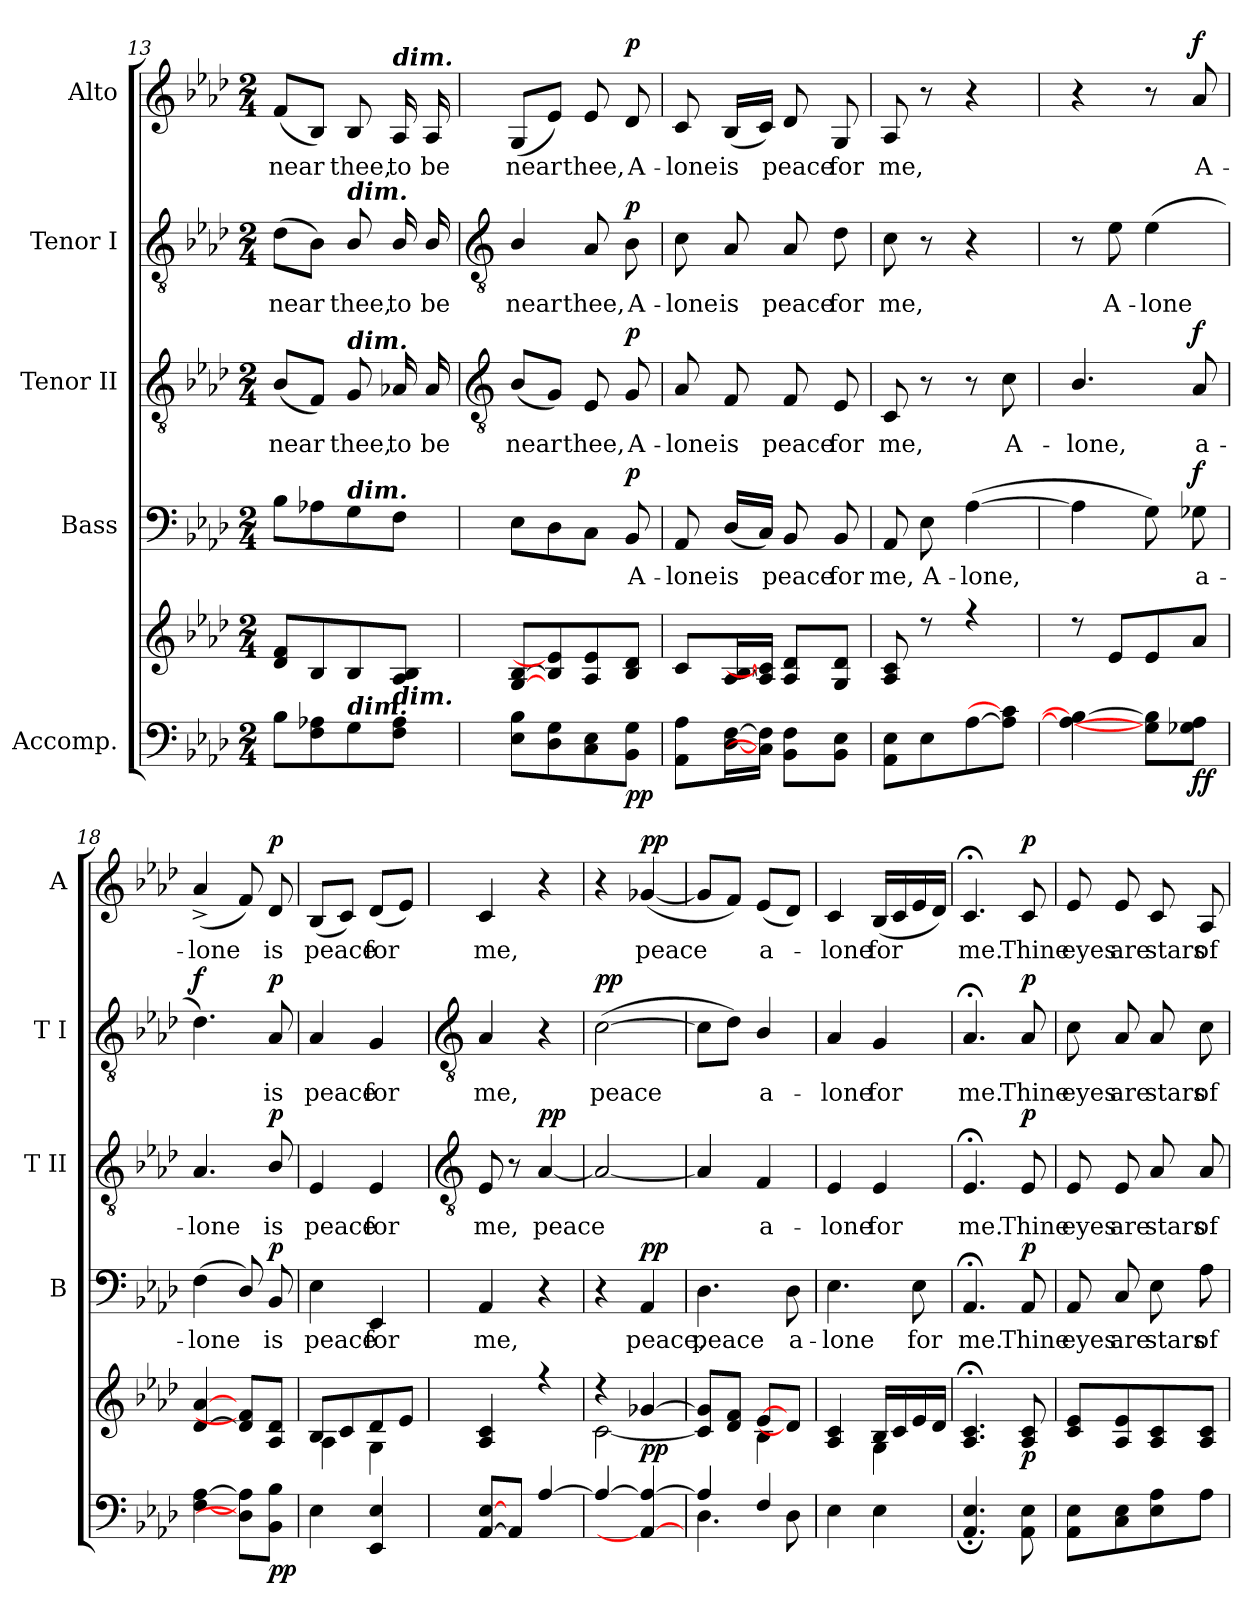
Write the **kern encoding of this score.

**kern	**kern	**dynam	**kern	**text	**dynam	**kern	**text	**dynam	**kern	**text	**dynam	**kern	**text	**dynam
*part5	*part5	*part5	*part4	*part4	*part4	*part3	*part3	*part3	*part2	*part2	*part2	*part1	*part1	*part1
*staff6	*staff5	*staff5/6	*staff4	*staff4	*staff4	*staff3	*staff3	*staff3	*staff2	*staff2	*staff2	*staff1	*staff1	*staff1
*I"Accomp.	*	*	*I"Bass	*	*	*I"Tenor II	*	*	*I"Tenor I	*	*	*I"Alto	*	*
*	*	*	*I'B	*	*	*I'T II	*	*	*I'T I	*	*	*I'A	*	*
*clefF4	*clefG2	*	*clefF4	*	*	*clefGv2	*	*	*clefGv2	*	*	*clefG2	*	*
*k[b-e-a-d-]	*k[b-e-a-d-]	*	*k[b-e-a-d-]	*	*	*k[b-e-a-d-]	*	*	*k[b-e-a-d-]	*	*	*k[b-e-a-d-]	*	*
*A-:	*A-:	*	*A-:	*	*	*A-:	*	*	*A-:	*	*	*A-:	*	*
*M2/4	*M2/4	*	*M2/4	*	*	*M2/4	*	*	*M2/4	*	*	*M2/4	*	*
=13	=13	=13	=13	=13	=13	=13	=13	=13	=13	=13	=13	=13	=13	=13
!	!	!	!	!	!	!	!LO:LY:b	!	!	!LO:LY:b	!	!	!LO:LY:b	!
8B-L	8d- 8fL	.	8B-L	.	.	(<8B-L	near	.	(>8d-L	near	.	(8fL	near	.
8F 8A-X	8B-	.	8A-X	.	.	8FJ)	.	.	8B-J)	.	.	8B-J)	.	.
!	!	!	!	!	!	!	!	!	!LO:TX:a:Bi:t=dim.	!	!	!	!	!
!	!	!	!	!	!	!LO:TX:a:Bi:t=dim.	!	!	!	!	!	!	!	!
!	!	!	!LO:TX:a:Bi:t=dim.	!	!	!	!	!	!	!	!	!	!	!
!LO:TX:a:Bi:t=dim.	!	!	!	!	!	!	!	!	!	!	!	!	!	!
!	!	!	!	!	!	!	!LO:LY:b	!	!	!LO:LY:b	!	!	!LO:LY:b	!
8G	8B-	.	8G	.	.	8G	thee,	.	8B-/	thee,	.	8B-	thee,	.
!	!	!	!	!	!	!	!	!	!	!	!	!LO:TX:a:Bi:t=dim.	!	!
!	!LO:TX:b:Bi:t=dim.	!	!	!	!	!	!	!	!	!	!	!	!	!
!	!	!	!	!	!	!	!LO:LY:b	!	!	!LO:LY:b	!	!	!LO:LY:b	!
8F 8A-J	8A- 8B-J	.	8FJ	.	.	16A-X	to	.	16B-/	to	.	16A-	to	.
!	!	!	!	!	!	!	!LO:LY:b	!	!	!LO:LY:b	!	!	!LO:LY:b	!
.	.	.	.	.	.	16A-	be	.	16B-/	be	.	16A-	be	.
!!LO:LB:g=z
=14	=14	=14	=14	=14	=14	=14	=14	=14	=14	=14	=14	=14	=14	=14
*	*	*	*	*	*	*clefGv2	*	*	*clefGv2	*	*	*	*	*
*	*^	*	*	*	*	*	*	*	*	*	*	*	*	*
!	!	!LO:N:vis=1	!	!	!	!	!	!LO:LY:b	!	!	!LO:LY:b	!	!	!LO:LY:b	!
8E- 8B-L	[8G [8B-L	2ryy	.	8E-L	.	.	(<8B-L	near	.	4B-/	near	.	(8GL	near	.
8D- 8G	8B-] 8e-]	.	.	8D-	.	.	8GJ)	.	.	.	.	.	8e-J)	.	.
!	!	!	!	!	!	!	!	!LO:LY:b	!	!	!LO:LY:b	!	!	!LO:LY:b	!
8C 8E-	8A- 8e-	.	.	8CJ	.	.	8E-	thee,	.	8A-	thee,	.	8e-	thee,	.
!	!	!	!LO:DY:b=2	!	!LO:LY:b	!	!	!LO:LY:b	!	!	!LO:LY:b	!	!	!LO:LY:b	!
!	!	!	!LO:DY:n=1:b	!	!	!LO:DY:b	!	!	!LO:DY:b	!	!	!LO:DY:b	!	!	!LO:DY:b
8BB- 8GJ	8B-/ 8d-/J	.	p p	8BB-	A-	p	8G	A-	p	8B-	A-	p	8d-/	A-	p
=15	=15	=15	=15	=15	=15	=15	=15	=15	=15	=15	=15	=15	=15	=15	=15
!	!	!LO:N:vis=1	!	!	!LO:LY:b	!	!	!LO:LY:b	!	!	!LO:LY:b	!	!	!LO:LY:b	!
8AA- 8A-L	8cL	2ryy	.	8AA-	-lone	.	8A-	-lone	.	8c	-lone	.	8c	-lone	.
!	!	!	!	!	!LO:LY:b	!	!	!LO:LY:b	!	!	!LO:LY:b	!	!	!LO:LY:b	!
[16D- [16FL	[16A- [16B-L	.	.	(<16D-LL	is	.	8F	is	.	8A-	is	.	(<16B-LL	is	.
16C] 16F]JJ	16A-] 16c]JJ	.	.	16CJJ)	.	.	.	.	.	.	.	.	16cJJ)	.	.
!	!	!	!	!	!LO:LY:b	!	!	!LO:LY:b	!	!	!LO:LY:b	!	!	!LO:LY:b	!
8BB- 8FL	8A- 8d-L	.	.	8BB-	peace	.	8F/	peace	.	8A-	peace	.	8d-/	peace	.
!	!	!	!	!	!LO:LY:b	!	!	!LO:LY:b	!	!	!LO:LY:b	!	!	!LO:LY:b	!
8BB- 8E-J	8G/ 8d-/J	.	.	8BB-	for	.	8E-/	for	.	8d-	for	.	8G/	for	.
=16	=16	=16	=16	=16	=16	=16	=16	=16	=16	=16	=16	=16	=16	=16	=16
!	!	!LO:N:vis=1	!	!	!LO:LY:b	!	!	!LO:LY:b	!	!	!LO:LY:b	!	!	!LO:LY:b	!
8AA- 8E-L	8A- 8c	2ryy	.	8AA-	me,	.	8C	me,	.	8c	me,	.	8A-	me,	.
!	!	!	!	!	!LO:LY:b	!	!	!	!	!	!	!	!	!	!
8E-	8r	.	.	8E-	A-	.	8r	.	.	8r	.	.	8r	.	.
!	!	!	!	!	!LO:LY:b	!	!	!	!	!	!	!	!	!	!
[8A-	4r	.	.	(>[4A-	-lone,	.	8r	.	.	4r	.	.	4r	.	.
!	!	!	!	!	!	!	!	!LO:LY:b	!	!	!	!	!	!	!
8A-] 8c]J	.	.	.	.	.	.	8c	A-	.	.	.	.	.	.	.
=17	=17	=17	=17	=17	=17	=17	=17	=17	=17	=17	=17	=17	=17	=17	=17
!	!	!LO:N:vis=1	!	!	!	!	!	!LO:LY:b	!	!	!	!	!	!	!
4A-_ 4B-_	8r	2ryy	.	4A-]	.	.	4.B-/	-lone,	.	8r	.	.	4r	.	.
!	!	!	!	!	!	!	!	!	!	!	!LO:LY:b	!	!	!	!
.	8e-L	.	.	.	.	.	.	.	.	8e-	A-	.	.	.	.
!	!	!	!	!	!	!	!	!	!	!	!LO:LY:b	!	!	!	!
8G] 8B-]L	8e-	.	.	8G)	.	.	.	.	.	(>4e-	-lone	.	8r	.	.
!	!	!	!LO:DY:b=2	!	!LO:LY:b	!	!	!LO:LY:b	!	!	!	!	!	!LO:LY:b	!
!	!	!	!LO:DY:n=1:b	!	!	!LO:DY:b	!	!	!LO:DY:b	!	!	!	!	!	!LO:DY:b
8G-X 8A-J	8a-J	.	f f	8G-X	a-	f	8A-	a-	f	.	.	.	8a-	A-	f
=18	=18	=18	=18	=18	=18	=18	=18	=18	=18	=18	=18	=18	=18	=18	=18
!	!	!LO:N:vis=1	!	!	!LO:LY:b	!	!	!LO:LY:b	!	!	!	!LO:DY:b	!	!LO:LY:b	!
[4F\ [4A-\	[4d- [4a-	2ryy	.	(<4F\	-lone	.	4.A-	-lone	.	4.d-\)	.	f	(<4a-^	-lone	.
8D-] 8A-]L	8d-] 8f]L	.	.	8D-/)	.	.	.	.	.	.	.	.	8f)	.	.
!	!	!	!LO:DY:b=2	!	!LO:LY:b	!	!	!LO:LY:b	!	!	!LO:LY:b	!	!	!LO:LY:b	!
!	!	!	!LO:DY:n=1:b	!	!	!LO:DY:b	!	!	!LO:DY:b	!	!	!LO:DY:b	!	!	!LO:DY:b
8BB- 8B-J	8A-/ 8d-/J	.	p p	8BB-	is	p	8B-/	is	p	8A-	is	p	8d-/	is	p
=19	=19	=19	=19	=19	=19	=19	=19	=19	=19	=19	=19	=19	=19	=19	=19
!	!	!	!	!	!LO:LY:b	!	!	!LO:LY:b	!	!	!LO:LY:b	!	!	!LO:LY:b	!
4E-	8B-/L	4A-\	.	4E-	peace	.	4E-	peace	.	4A-	peace	.	(<8B-L	peace	.
.	8c/	.	.	.	.	.	.	.	.	.	.	.	8cJ)	.	.
!	!	!	!	!	!LO:LY:b	!	!	!LO:LY:b	!	!	!LO:LY:b	!	!	!LO:LY:b	!
4EE- 4E-	8d-/	4G\	.	4EE-	for	.	4E-	for	.	4G	for	.	(<8d-L	for	.
.	8e-/J	.	.	.	.	.	.	.	.	.	.	.	8e-J)	.	.
!!LO:LB:g=z
=20	=20	=20	=20	=20	=20	=20	=20	=20	=20	=20	=20	=20	=20	=20	=20
*	*	*	*	*	*	*	*clefGv2	*	*	*clefGv2	*	*	*	*	*
*^	*	*	*	*	*	*	*	*	*	*	*	*	*	*	*
!	!LO:N:vis=1	!	!	!	!	!LO:LY:b	!	!	!LO:LY:b	!	!	!LO:LY:b	!	!	!LO:LY:b	!
[8AA- [8E-L	2ryy	4A- 4c	2ryy	.	4AA-	me,	.	8E-	me,	.	4A-	me,	.	4c	me,	.
8AA-J]	.	.	.	.	.	.	.	8r	.	.	.	.	.	.	.	.
!	!	!	!	!	!	!	!	!	!LO:LY:b	!LO:DY:b	!	!	!	!	!	!
[4A-	.	4r	.	.	4r	.	.	[4A-	peace	pp	4r	.	.	4r	.	.
=21	=21	=21	=21	=21	=21	=21	=21	=21	=21	=21	=21	=21	=21	=21	=21	=21
!	!LO:N:vis=1	!	!	!	!	!	!	!	!	!	!	!LO:LY:b	!LO:DY:b	!	!	!
4A-_	2ryy	4r	[2c\	.	4r	.	.	2A-_	.	.	(>[2c	peace	pp	4r	.	.
!	!	!	!	!LO:DY:b	!	!LO:LY:b	!LO:DY:b	!	!	!	!	!	!	!	!LO:LY:b	!LO:DY:b
4AA-_ 4A-_	.	[4g-X/	.	pp	4AA-	peace,	pp	.	.	.	.	.	.	(<[4g-X	peace	pp
=22	=22	=22	=22	=22	=22	=22	=22	=22	=22	=22	=22	=22	=22	=22	=22	=22
!	!	!	!	!	!	!LO:LY:b	!	!	!	!	!	!	!	!	!	!
4A-/]	4.D-\	8c] 8g-]L	4ryy	.	4.D-	peace	.	4A-]	.	.	8cL]	.	.	8g-L]	.	.
.	.	8d- 8fJ	.	.	.	.	.	.	.	.	8d-J)	.	.	8fJ)	.	.
!	!	!	!	!	!	!	!	!	!LO:LY:b	!	!	!LO:LY:b	!	!	!LO:LY:b	!
4F/	.	[8e-/L	4B-\	.	.	.	.	4F	a-	.	4B-/	a-	.	(<8e-L	a-	.
!	!	!	!	!	!	!LO:LY:b	!	!	!	!	!	!	!	!	!	!
.	8D-\	8d-/J]	.	.	8D-	a-	.	.	.	.	.	.	.	8d-J)	.	.
=23	=23	=23	=23	=23	=23	=23	=23	=23	=23	=23	=23	=23	=23	=23	=23	=23
!	!	!	!	!	!	!LO:LY:b	!	!	!LO:LY:b	!	!	!LO:LY:b	!	!	!LO:LY:b	!
2ryy	4E-\	4A- 4c	4ryy	.	4.E-	-lone	.	4E-	-lone	.	4A-	-lone	.	4c	lone	.
!	!	!	!	!	!	!	!	!	!LO:LY:b	!	!	!LO:LY:b	!	!	!LO:LY:b	!
.	4E-\	16B-/LL	4G\	.	.	.	.	4E-	for	.	4G	for	.	(<16B-LL	for	.
.	.	16c/	.	.	.	.	.	.	.	.	.	.	.	16c	.	.
!	!	!	!	!	!	!LO:LY:b	!	!	!	!	!	!	!	!	!	!
.	.	16e-/	.	.	8E-	for	.	.	.	.	.	.	.	16e-	.	.
.	.	16d-/JJ	.	.	.	.	.	.	.	.	.	.	.	16d-JJ)	.	.
=24	=24	=24	=24	=24	=24	=24	=24	=24	=24	=24	=24	=24	=24	=24	=24	=24
!	!	!	!LO:N:vis=1	!	!	!LO:LY:b	!	!	!LO:LY:b	!	!	!LO:LY:b	!	!	!LO:LY:b	!
2ryy	4.AA-/;< 4.E-/;<	4.A-;< 4.c;<	2ryy	.	4.AA-;<	me.	.	4.E-;<	me.	.	4.A-;<	me.	.	4.c;<	me.	.
!	!	!	!	!LO:DY:b	!	!LO:LY:b	!LO:DY:b	!	!LO:LY:b	!LO:DY:b	!	!LO:LY:b	!LO:DY:b	!	!LO:LY:b	!LO:DY:b
.	8AA-\ 8E-\	8A- 8c	.	p	8AA-	Thine	p	8E-	Thine	p	8A-	Thine	p	8c	Thine	p
=25	=25	=25	=25	=25	=25	=25	=25	=25	=25	=25	=25	=25	=25	=25	=25	=25
!	!	!	!LO:N:vis=1	!	!	!LO:LY:b	!	!	!LO:LY:b	!	!	!LO:LY:b	!	!	!LO:LY:b	!
2ryy	8AA-\ 8E-\L	8c 8e-L	2ryy	.	8AA-	eyes	.	8E-	eyes	.	8c	eyes	.	8e-	eyes	.
!	!	!	!	!	!	!LO:LY:b	!	!	!LO:LY:b	!	!	!LO:LY:b	!	!	!LO:LY:b	!
.	8C\ 8E-\	8A- 8e-	.	.	8C	are	.	8E-	are	.	8A-	are	.	8e-	are	.
!	!	!	!	!	!	!LO:LY:b	!	!	!LO:LY:b	!	!	!LO:LY:b	!	!	!LO:LY:b	!
.	8E-\ 8A-\	8A- 8c	.	.	8E-	stars	.	8A-	stars	.	8A-	stars	.	8c	stars	.
!	!	!	!	!	!	!LO:LY:b	!	!	!LO:LY:b	!	!	!LO:LY:b	!	!	!LO:LY:b	!
.	8A-\J	8A- 8cJ	.	.	8A-	of	.	8A-	of	.	8c	of	.	8A-	of	.
*v	*v	*	*	*	*	*	*	*	*	*	*	*	*	*	*	*
*	*v	*v	*	*	*	*	*	*	*	*	*	*	*	*	*
=	=	=	=	=	=	=	=	=	=	=	=	=	=	=
*-	*-	*-	*-	*-	*-	*-	*-	*-	*-	*-	*-	*-	*-	*-
